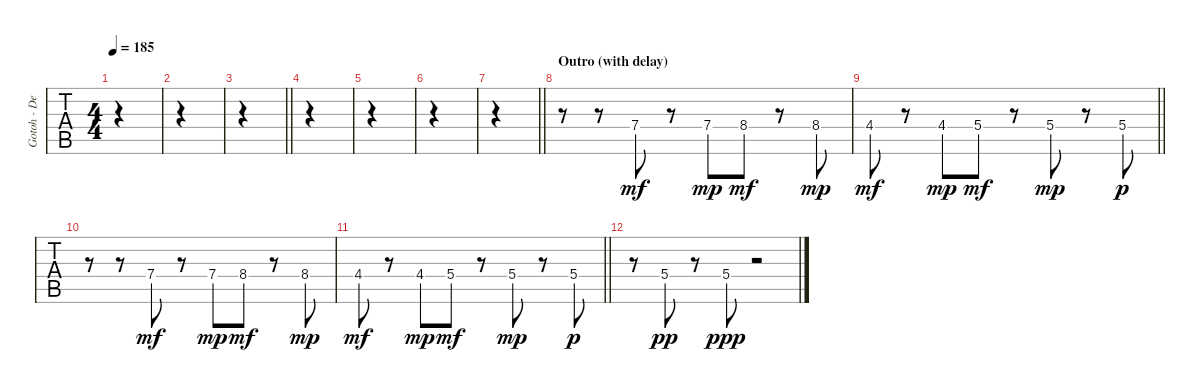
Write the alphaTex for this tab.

\track ("Gotoh - Delay" "Gotoh - De") {instrument overdrivenguitar}
\staff {tabs}
\tuning (E4 B3 G3 D3 A2 E2) {hide}
\ts (4 4)
\tempo 185
\clef g2
\ks c
|
|
\barLineRight lightlight
|
|
|
|
\barLineRight lightlight
|
\section ("" "Outro (with delay)")
r.8 r.8 7.4.8{dy mf} r.8 7.4.8{dy mp} 8.4.8{dy mf} r.8 8.4.8{dy mp} |
\barLineRight lightlight
4.4.8{dy mf} r.8 4.4.8{dy mp} 5.4.8{dy mf} r.8 5.4.8{dy mp} r.8 5.4.8{dy p} |
r.8 r.8 7.4.8{dy mf} r.8 7.4.8{dy mp} 8.4.8{dy mf} r.8 8.4.8{dy mp} |
\barLineRight lightlight
4.4.8{dy mf} r.8 4.4.8{dy mp} 5.4.8{dy mf} r.8 5.4.8{dy mp} r.8 5.4.8{dy p} |
r.8 5.4.8{dy pp} r.8 5.4.8{dy ppp} r.2
